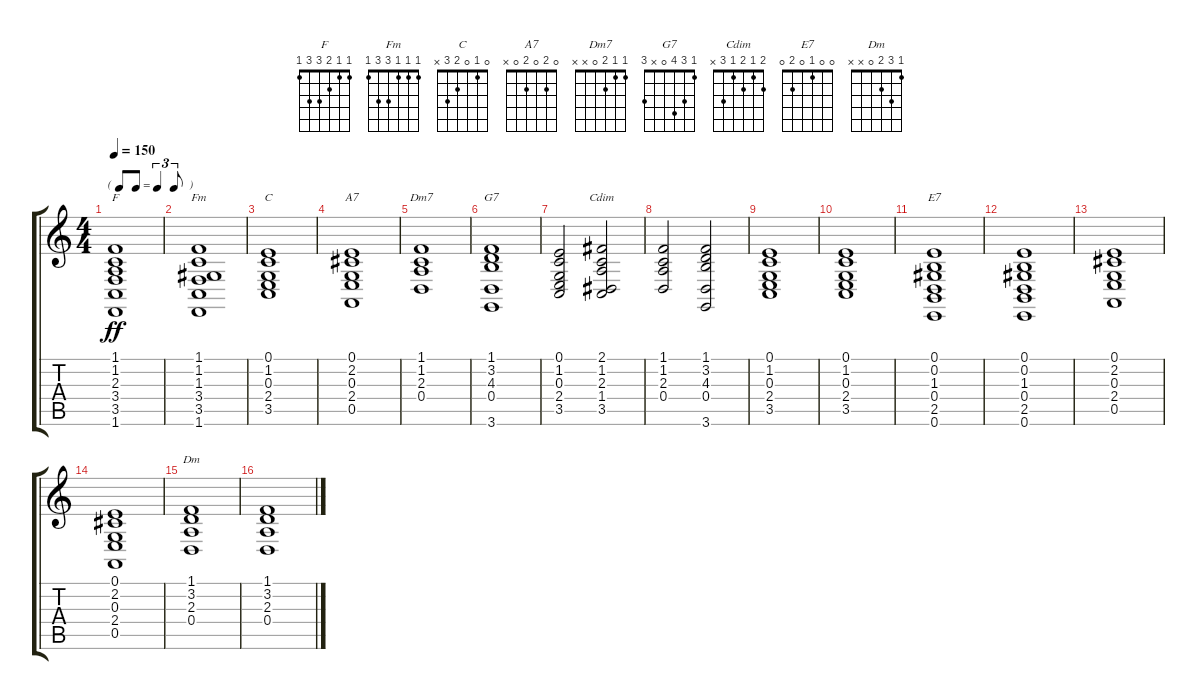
\track "" {instrument voiceoohs}
\staff {score tabs}
\tuning (E4 B3 G3 D3 A2 E2) {hide}
\chord ("F" 1 1 2 3 3 1)
\chord ("Fm" 1 1 1 3 3 1)
\chord ("C" 0 1 0 2 3 x)
\chord ("A7" 0 2 0 2 0 x)
\chord ("Dm7" 1 1 2 0 x x)
\chord ("G7" 1 3 4 0 x 3)
\chord ("Cdim" 2 1 2 1 3 x)
\chord ("E7" 0 0 1 0 2 0)
\chord ("Dm" 1 3 2 0 x x)
\ts (4 4)
\tf triplet8th
\tempo 150
\clef g2
\ks c
(1.1 1.2 2.3 3.4 3.5 1.6).1{ch "F" dy ff} |
(1.1 1.2 1.3 3.4 3.5 1.6).1{ch "Fm"} |
(0.1 1.2 0.3 2.4 3.5).1{ch "C"} |
(0.1 2.2 0.3 2.4 0.5).1{ch "A7"} |
(1.1 1.2 2.3 0.4).1{ch "Dm7"} |
(1.1 3.2 4.3 0.4 3.6).1{ch "G7"} |
(0.1 1.2 0.3 2.4 3.5).2 (2.1 1.2 2.3 1.4 3.5).2{ch "Cdim"} |
(1.1 1.2 2.3 0.4).2 (1.1 3.2 4.3 0.4 3.6).2 |
(0.1 1.2 0.3 2.4 3.5).1 |
(0.1 1.2 0.3 2.4 3.5).1 |
(0.1 0.2 1.3 0.4 2.5 0.6).1{ch "E7"} |
(0.1 0.2 1.3 0.4 2.5 0.6).1 |
(0.1 2.2 0.3 2.4 0.5).1 |
(0.1 2.2 0.3 2.4 0.5).1 |
(1.1 3.2 2.3 0.4).1{ch "Dm"} |
(1.1 3.2 2.3 0.4).1
